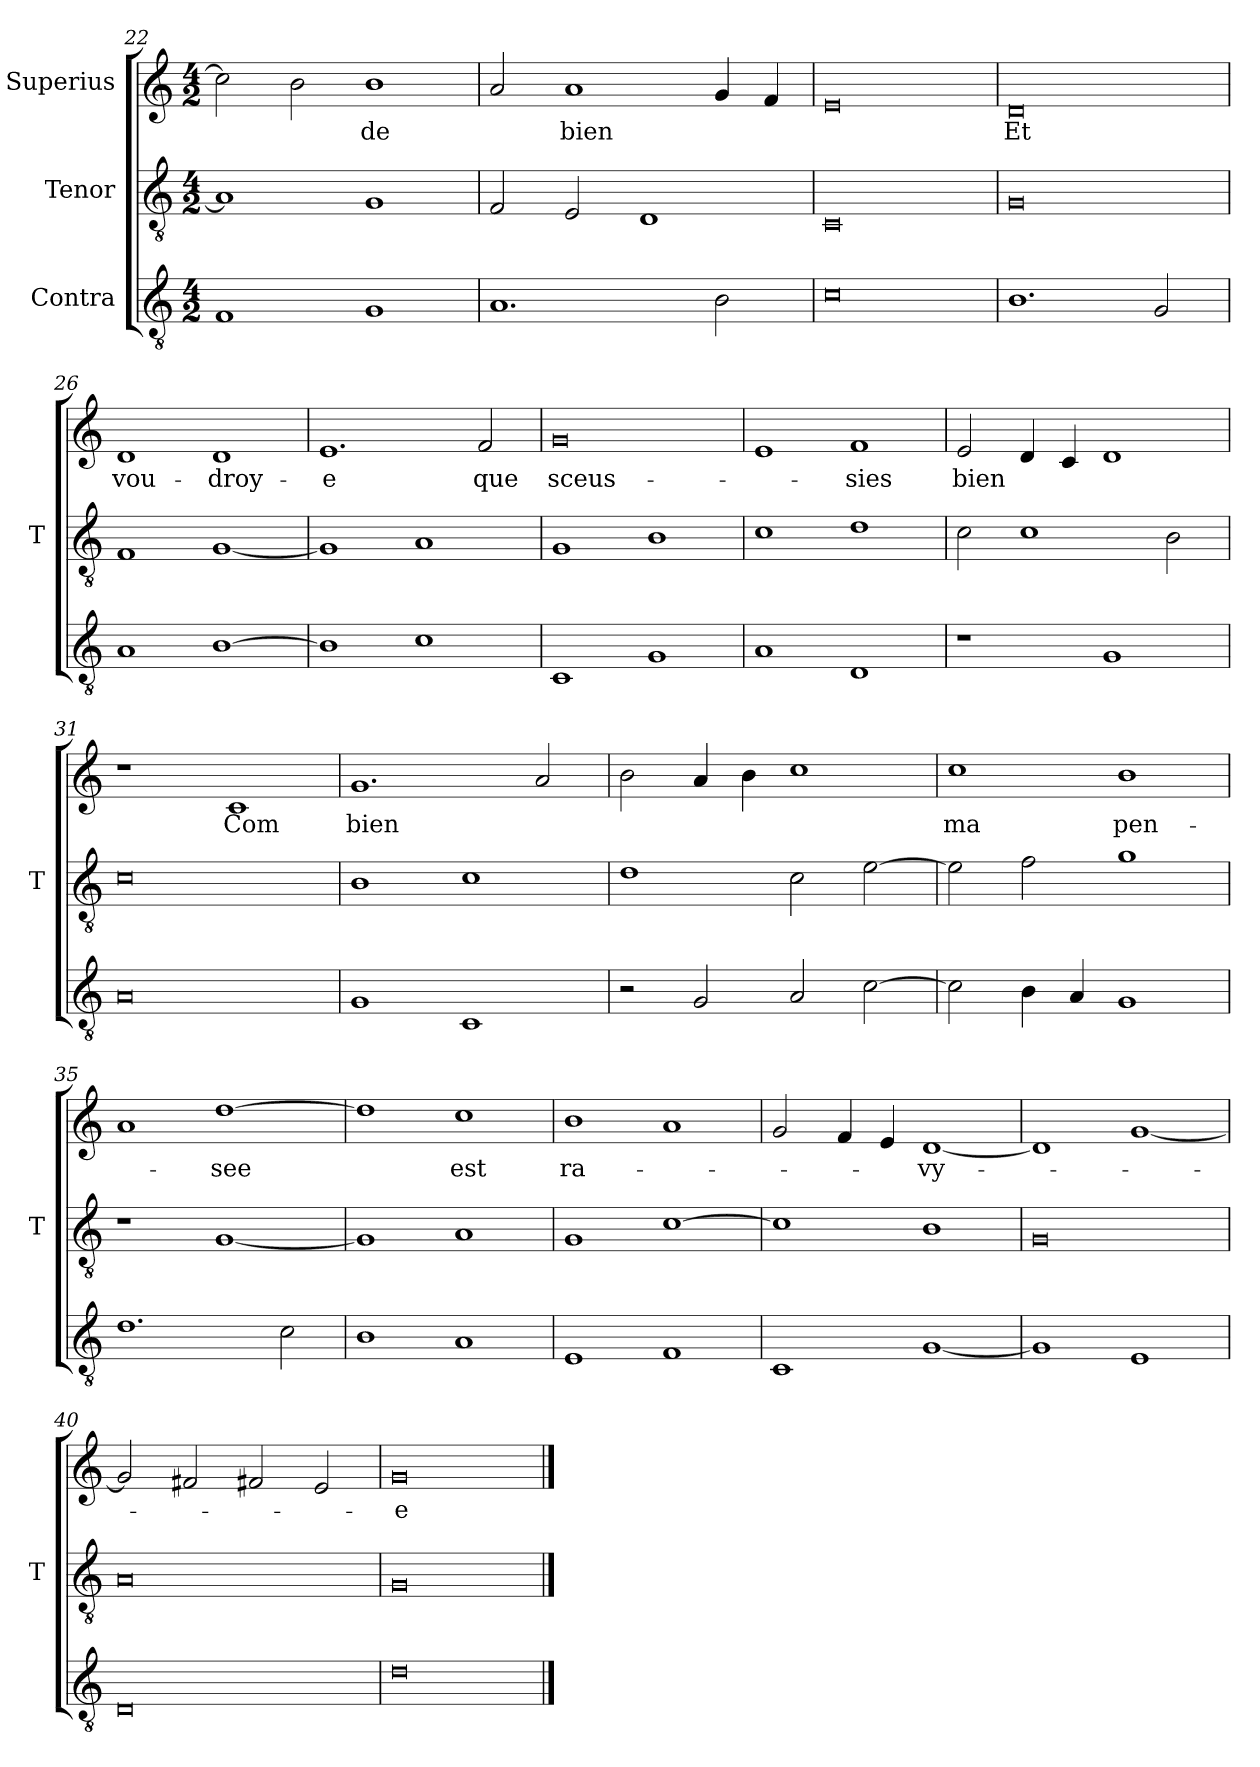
**kern	**kern	**kern	**text
*part3	*part2	*part1	*part1
*staff3	*staff2	*staff1	*staff1
*I"Contra	*I"Tenor	*I"Superius	*
*	*I'T	*	*
*clefGv2	*clefGv2	*clefG2	*
*M4/2	*M4/2	*M4/2	*
=22	=22	=22	=22
1F	1A]	2cc]	.
.	.	2b	.
1G	1G	1b	-de
=23	=23	=23	=23
1.A	2F	2a	.
.	2E	1a	-bien
.	1D	.	.
2B	.	4g	.
.	.	4f	.
=24	=24	=24	=24
0c	0C	0e	.
=25	=25	=25	=25
1.B	0G	0d	-Et
2G	.	.	.
=26	=26	=26	=26
1A	1F	1d	vou-
[1B	[1G	1d	-droy-
=27	=27	=27	=27
1B]	1G]	1.e	-e
1c	1A	.	.
.	.	2f	-que
=28	=28	=28	=28
1C	1G	0g	sceus-
1G	1B	.	.
=29	=29	=29	=29
1A	1c	1e	.
1D	1d	1f	-sies
=30	=30	=30	=30
1r	2c	2e	-bien
.	1c	4d	.
.	.	4c	.
1G	.	1d	.
.	2B	.	.
=31	=31	=31	=31
0A	0c	1r	.
.	.	1c	-Com
=32	=32	=32	=32
1G	1B	1.g	-bien
1C	1c	.	.
.	.	2a	.
=33	=33	=33	=33
2r	1d	2b	.
2G	.	4a	.
.	.	4b	.
2A	2c	1cc	.
[2c	[2e	.	.
=34	=34	=34	=34
2c]	2e]	1cc	-ma
4B	2f	.	.
4A	.	.	.
1G	1g	1b	pen-
=35	=35	=35	=35
1.d	1r	1a	.
.	[1G	[1dd	-see
2c	.	.	.
=36	=36	=36	=36
1B	1G]	1dd]	.
1A	1A	1cc	-est
=37	=37	=37	=37
1E	1G	1b	ra-
1F	[1c	1a	.
=38	=38	=38	=38
1C	1c]	2g	.
.	.	4f	.
.	.	4e	.
[1G	1B	[1d	-vy-
=39	=39	=39	=39
1G]	0G	1d]	.
1E	.	[1g	.
=40	=40	=40	=40
0D	0A	2g]	.
.	.	2f#X	.
.	.	2f#X	.
.	.	2e	.
=41	=41	=41	=41
0d	0G	0g	-e
==	==	==	==
*-	*-	*-	*-
